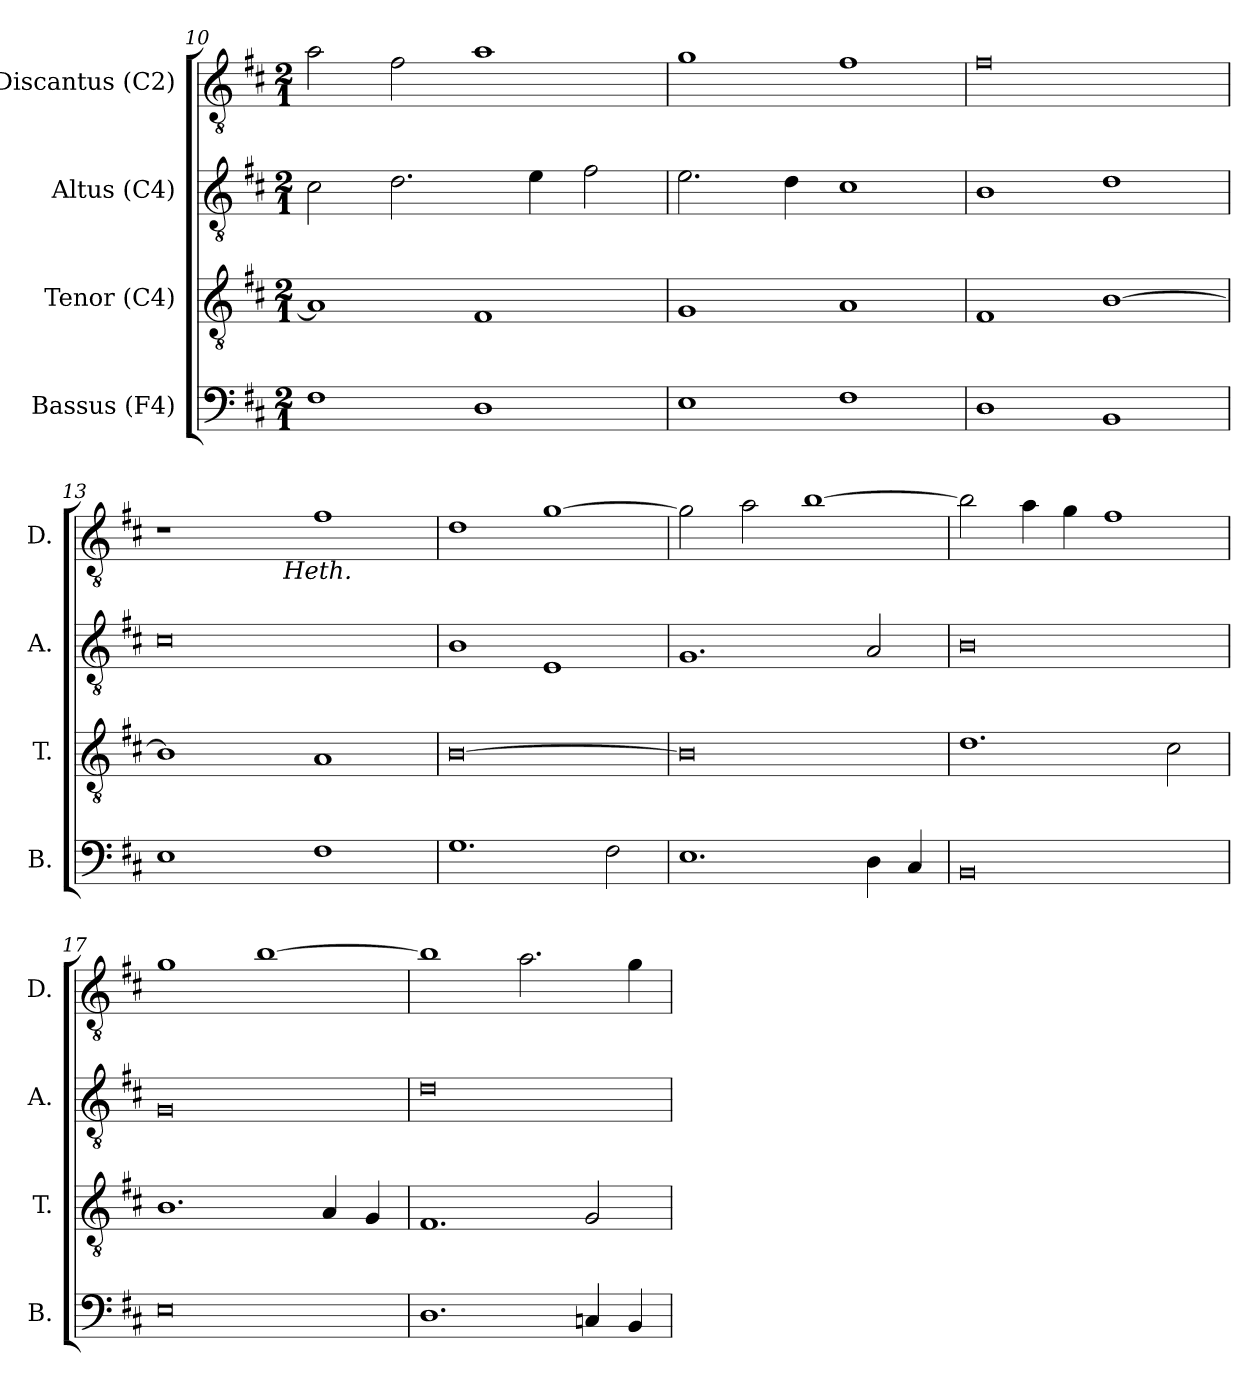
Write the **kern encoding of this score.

**kern	**kern	**kern	**kern
*part4	*part3	*part2	*part1
*staff4	*staff3	*staff2	*staff1
*I"Bassus (F4)	*I"Tenor (C4)	*I"Altus (C4)	*I"Discantus (C2)
*I'B.	*I'T.	*I'A.	*I'D.
*clefF4	*clefGv2	*clefGv2	*clefGv2
*k[f#c#]	*k[f#c#]	*k[f#c#]	*k[f#c#]
*D:	*D:	*D:	*D:
*M2/1	*M2/1	*M2/1	*M2/1
=10	=10	=10	=10
1F#	1A]	2c#\	2a\
.	.	2.d\	2f#\
1D	1F#	.	1a
.	.	4e\	.
.	.	2f#\	.
!!LO:LB:g=z
=11	=11	=11	=11
1E	1G	2.e\	1g
.	.	4d\	.
1F#	1A	1c#	1f#
=12	=12	=12	=12
1D	1F#	1B	0f#
1BB	[>1B	1d	.
=13	=13	=13	=13
*	*	*	*^
1E	1B]	0c#	1r	2ryy
.	.	.	.	4ryy
.	.	.	.	16.ryy
!	!	!	!	!LO:TX:b:i:t=Heth.
.	.	.	.	1ryy
1F#	1A	.	1f#	.
.	.	.	.	8ryy
.	.	.	.	32ryy
*	*	*	*v	*v
=14	=14	=14	=14
1.G	[>0B	1B	1d
.	.	1E	[>1g
2F#\	.	.	.
=15	=15	=15	=15
1.E	0B]	1.G	2g\]
.	.	.	2a\
.	.	.	[>1b
4D\	.	2A/	.
4C#/	.	.	.
!!LO:PB:g=z
=16	=16	=16	=16
0BB	1.d	0B	2b\]
.	.	.	4a\
.	.	.	4g\
.	.	.	1f#
.	2c#\	.	.
=17	=17	=17	=17
0E	1.B	0G	1g
.	.	.	[>1b
.	4A/	.	.
.	4G/	.	.
=18	=18	=18	=18
1.D	1.F#	0d	1b]
.	.	.	2.a\
4C/	2G/	.	.
4BB/	.	.	4g\
=	=	=	=
*-	*-	*-	*-
